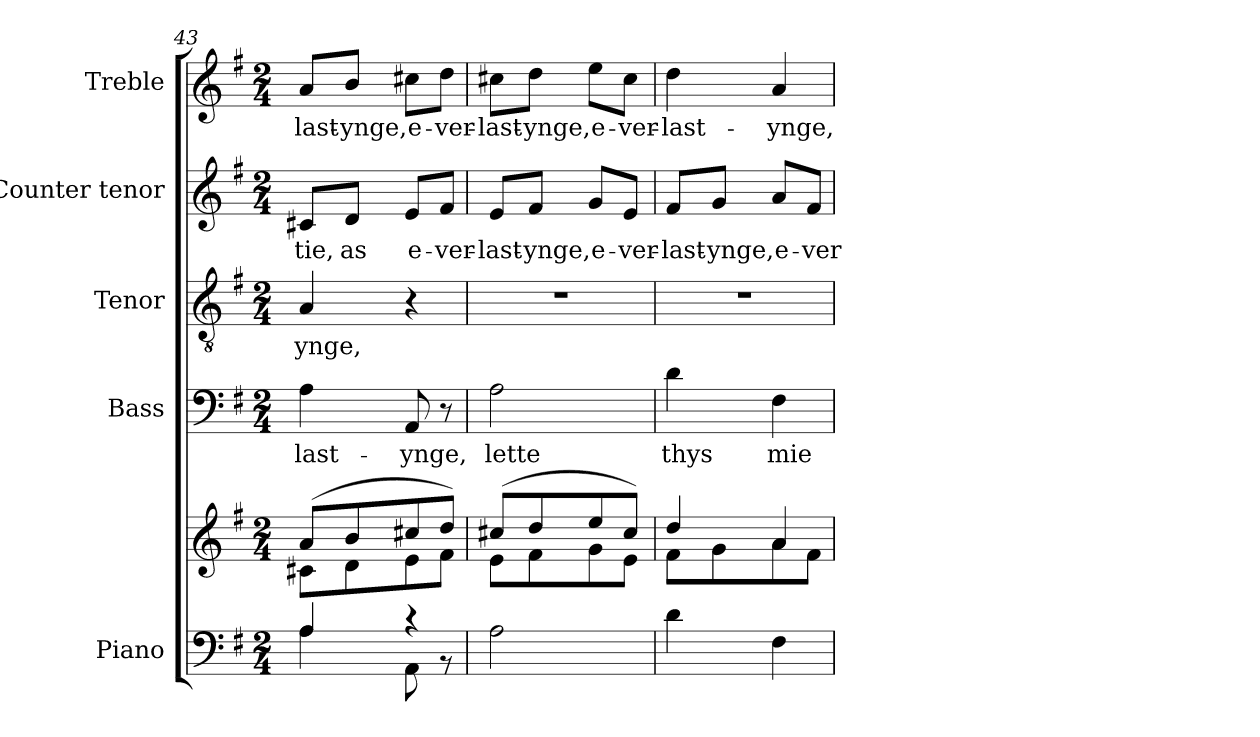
**kern	**kern	**kern	**text	**kern	**text	**kern	**text	**kern	**text
*part5	*part5	*part4	*part4	*part3	*part3	*part2	*part2	*part1	*part1
*staff6	*staff5	*staff4	*staff4	*staff3	*staff3	*staff2	*staff2	*staff1	*staff1
*I"Piano	*	*I"Bass	*	*I"Tenor	*	*I"Counter tenor	*	*I"Treble	*
*I'Pno.	*	*I'B.	*	*I'T.	*	*	*	*	*
!!LO:PB:g=z
*clefF4	*clefG2	*clefF4	*	*clefGv2	*	*clefG2	*	*clefG2	*
*	*	*	*	*ITrd7c12	*	*	*	*	*
*k[f#]	*k[f#]	*k[f#]	*	*k[f#]	*	*k[f#]	*	*k[f#]	*
*G:	*G:	*G:	*	*G:	*	*G:	*	*G:	*
*M2/4	*M2/4	*M2/4	*	*M2/4	*	*M2/4	*	*M2/4	*
=43	=43	=43	=43	=43	=43	=43	=43	=43	=43
*^	*^	*	*	*	*	*	*	*	*
!	!	!	!	!	!LO:LY:b:color=#000000	!	!	!	!	!	!
!	!	!	!	!	!	!	!LO:LY:b:color=#000000	!	!	!	!
!	!	!	!	!	!	!	!	!	!LO:LY:b:color=#000000	!	!
!	!	!	!	!	!	!	!	!	!	!	!LO:LY:b:color=#000000
4Ai/	4Ai\	(8ai/L	8c#Xi\L	4Ai\	-last-	4AAi/	-ynge,	8c#Xi/L	-tie,	8ai/L	-last-
!	!	!	!	!	!	!	!	!	!LO:LY:b:color=#000000	!	!
!	!	!	!	!	!	!	!	!	!	!	!LO:LY:b:color=#000000
.	.	8bi/	8di\	.	.	.	.	8di/J	as	8bi/J	-ynge,
!	!	!	!	!	!LO:LY:b:color=#000000	!	!	!	!	!	!
!	!	!	!	!	!	!	!	!	!LO:LY:b:color=#000000	!	!
!	!	!	!	!	!	!	!	!	!	!	!LO:LY:b:color=#000000
4r	8AAi\	8cc#Xi/	8ei\	8AAi/	-ynge,	4r	.	8ei/L	e-	8cc#Xi\L	e-
!	!	!	!	!	!	!	!	!	!LO:LY:b:color=#000000	!	!
!	!	!	!	!	!	!	!	!	!	!	!LO:LY:b:color=#000000
.	8r	8ddi/J)	8f#i\J	8r	.	.	.	8f#i/J	-ver-	8ddi\J	-ver-
=44	=44	=44	=44	=44	=44	=44	=44	=44	=44	=44	=44
!LO:N:vis=1	!	!	!	!	!	!	!	!	!	!	!
!	!	!	!	!	!LO:LY:b:color=#000000	!LO:N:vis=1	!	!	!	!	!
!	!	!	!	!	!	!	!	!	!LO:LY:b:color=#000000	!	!
!	!	!	!	!	!	!	!	!	!	!	!LO:LY:b:color=#000000
2ryy	2Ai\	(8cc#Xi/L	8ei\L	2Ai\	lette	2r	.	8ei/L	-last-	8cc#Xi\L	-last-
!	!	!	!	!	!	!	!	!	!LO:LY:b:color=#000000	!	!
!	!	!	!	!	!	!	!	!	!	!	!LO:LY:b:color=#000000
.	.	8ddi/	8f#i\	.	.	.	.	8f#i/J	-ynge,	8ddi\J	-ynge,
!	!	!	!	!	!	!	!	!	!LO:LY:b:color=#000000	!	!
!	!	!	!	!	!	!	!	!	!	!	!LO:LY:b:color=#000000
.	.	8eei/	8gi\	.	.	.	.	8gi/L	e-	8eei\L	e-
!	!	!	!	!	!	!	!	!	!LO:LY:b:color=#000000	!	!
!	!	!	!	!	!	!	!	!	!	!	!LO:LY:b:color=#000000
.	.	8cc#i/J)	8ei\J	.	.	.	.	8ei/J	-ver-	8cc#i\J	-ver-
=45	=45	=45	=45	=45	=45	=45	=45	=45	=45	=45	=45
!LO:N:vis=1	!	!	!	!	!	!	!	!	!	!	!
!	!	!	!	!	!LO:LY:b:color=#000000	!LO:N:vis=1	!	!	!	!	!
!	!	!	!	!	!	!	!	!	!LO:LY:b:color=#000000	!	!
!	!	!	!	!	!	!	!	!	!	!	!LO:LY:b:color=#000000
2ryy	4di\	4ddi/	8f#i\L	4di\	thys	2r	.	8f#i/L	-last-	4ddi\	-last-
!	!	!	!	!	!	!	!	!	!LO:LY:b:color=#000000	!	!
.	.	.	8gi\	.	.	.	.	8gi/J	-ynge,	.	.
!	!	!	!	!	!LO:LY:b:color=#000000	!	!	!	!	!	!
!	!	!	!	!	!	!	!	!	!LO:LY:b:color=#000000	!	!
!	!	!	!	!	!	!	!	!	!	!	!LO:LY:b:color=#000000
.	4F#i\	4ai/	8ai\	4F#i\	mie	.	.	8ai/L	e-	4ai/	-ynge,
!	!	!	!	!	!	!	!	!	!LO:LY:b:color=#000000	!	!
.	.	.	8f#i\J	.	.	.	.	8f#i/J	-ver-	.	.
*v	*v	*	*	*	*	*	*	*	*	*	*
*	*v	*v	*	*	*	*	*	*	*	*
=	=	=	=	=	=	=	=	=	=
*-	*-	*-	*-	*-	*-	*-	*-	*-	*-
